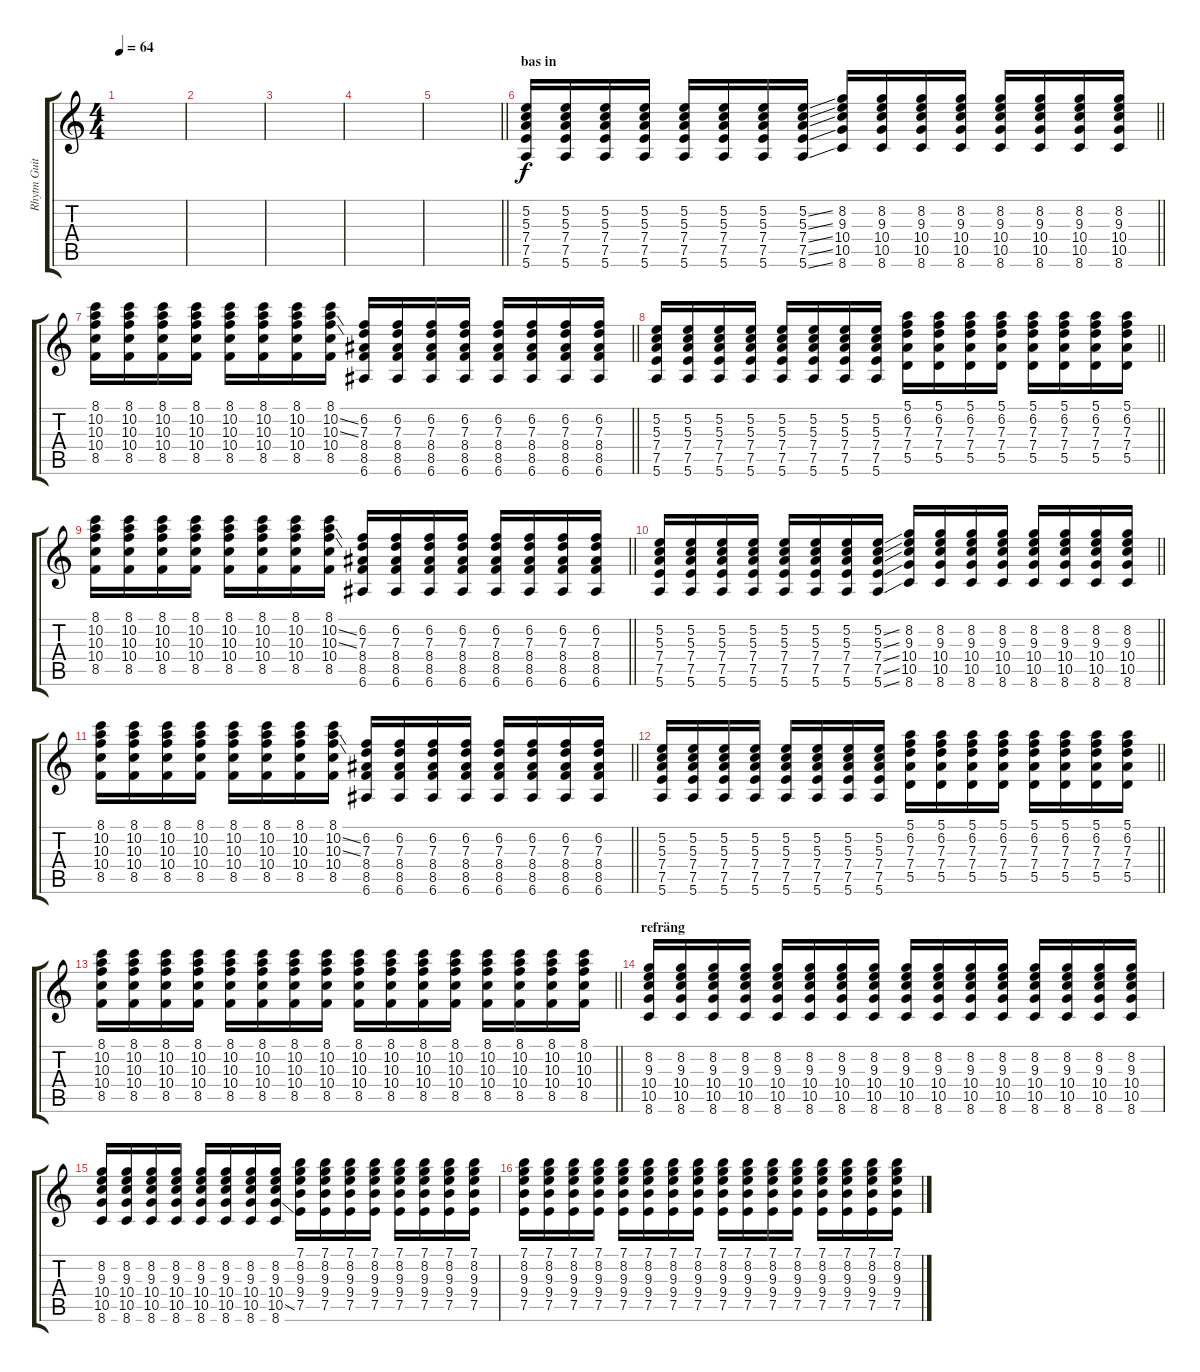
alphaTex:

\track ("Rhytm Guitar" "Rhytm Guit") {instrument distortionguitar}
\staff {score tabs}
\tuning (E4 B3 G3 D3 A2 E2) {hide}
\ts (4 4)
\tempo 64
\clef g2
\ks c
|
|
|
|
\barLineRight lightlight
|
\section ("" "bas in")
\barLineRight lightlight
(5.2 5.3 7.4 7.5 5.6).16{volume 7} (5.2 5.3 7.4 7.5 5.6).16 (5.2 5.3 7.4 7.5 5.6).16 (5.2 5.3 7.4 7.5 5.6).16 (5.2 5.3 7.4 7.5 5.6).16 (5.2 5.3 7.4 7.5 5.6).16 (5.2 5.3 7.4 7.5 5.6).16 (5.2{ss} 5.3{ss} 7.4{ss} 7.5{ss} 5.6{ss}).16 (8.2 9.3 10.4 10.5 8.6).16 (8.2 9.3 10.4 10.5 8.6).16 (8.2 9.3 10.4 10.5 8.6).16 (8.2 9.3 10.4 10.5 8.6).16 (8.2 9.3 10.4 10.5 8.6).16 (8.2 9.3 10.4 10.5 8.6).16 (8.2 9.3 10.4 10.5 8.6).16 (8.2 9.3 10.4 10.5 8.6).16 |
\barLineRight lightlight
(8.1 10.2 10.3 10.4 8.5).16 (8.1 10.2 10.3 10.4 8.5).16 (8.1 10.2 10.3 10.4 8.5).16 (8.1 10.2 10.3 10.4 8.5).16 (8.1 10.2 10.3 10.4 8.5).16 (8.1 10.2 10.3 10.4 8.5).16 (8.1 10.2 10.3 10.4 8.5).16 (8.1 10.2{ss} 10.3{ss} 10.4 8.5).16 (6.2 7.3 8.4 8.5 6.6).16 (6.2 7.3 8.4 8.5 6.6).16 (6.2 7.3 8.4 8.5 6.6).16 (6.2 7.3 8.4 8.5 6.6).16 (6.2 7.3 8.4 8.5 6.6).16 (6.2 7.3 8.4 8.5 6.6).16 (6.2 7.3 8.4 8.5 6.6).16 (6.2 7.3 8.4 8.5 6.6).16 |
\barLineRight lightlight
(5.2 5.3 7.4 7.5 5.6).16 (5.2 5.3 7.4 7.5 5.6).16 (5.2 5.3 7.4 7.5 5.6).16 (5.2 5.3 7.4 7.5 5.6).16 (5.2 5.3 7.4 7.5 5.6).16 (5.2 5.3 7.4 7.5 5.6).16 (5.2 5.3 7.4 7.5 5.6).16 (5.2 5.3 7.4 7.5 5.6).16 (5.1 6.2 7.3 7.4 5.5).16 (5.1 6.2 7.3 7.4 5.5).16 (5.1 6.2 7.3 7.4 5.5).16 (5.1 6.2 7.3 7.4 5.5).16 (5.1 6.2 7.3 7.4 5.5).16 (5.1 6.2 7.3 7.4 5.5).16 (5.1 6.2 7.3 7.4 5.5).16 (5.1 6.2 7.3 7.4 5.5).16 |
\barLineRight lightlight
(8.1 10.2 10.3 10.4 8.5).16 (8.1 10.2 10.3 10.4 8.5).16 (8.1 10.2 10.3 10.4 8.5).16 (8.1 10.2 10.3 10.4 8.5).16 (8.1 10.2 10.3 10.4 8.5).16 (8.1 10.2 10.3 10.4 8.5).16 (8.1 10.2 10.3 10.4 8.5).16 (8.1 10.2{ss} 10.3{ss} 10.4 8.5).16 (6.2 7.3 8.4 8.5 6.6).16 (6.2 7.3 8.4 8.5 6.6).16 (6.2 7.3 8.4 8.5 6.6).16 (6.2 7.3 8.4 8.5 6.6).16 (6.2 7.3 8.4 8.5 6.6).16 (6.2 7.3 8.4 8.5 6.6).16 (6.2 7.3 8.4 8.5 6.6).16 (6.2 7.3 8.4 8.5 6.6).16 |
\barLineRight lightlight
(5.2 5.3 7.4 7.5 5.6).16 (5.2 5.3 7.4 7.5 5.6).16 (5.2 5.3 7.4 7.5 5.6).16 (5.2 5.3 7.4 7.5 5.6).16 (5.2 5.3 7.4 7.5 5.6).16 (5.2 5.3 7.4 7.5 5.6).16 (5.2 5.3 7.4 7.5 5.6).16 (5.2{ss} 5.3{ss} 7.4{ss} 7.5{ss} 5.6{ss}).16 (8.2 9.3 10.4 10.5 8.6).16 (8.2 9.3 10.4 10.5 8.6).16 (8.2 9.3 10.4 10.5 8.6).16 (8.2 9.3 10.4 10.5 8.6).16 (8.2 9.3 10.4 10.5 8.6).16 (8.2 9.3 10.4 10.5 8.6).16 (8.2 9.3 10.4 10.5 8.6).16 (8.2 9.3 10.4 10.5 8.6).16 |
\barLineRight lightlight
(8.1 10.2 10.3 10.4 8.5).16 (8.1 10.2 10.3 10.4 8.5).16 (8.1 10.2 10.3 10.4 8.5).16 (8.1 10.2 10.3 10.4 8.5).16 (8.1 10.2 10.3 10.4 8.5).16 (8.1 10.2 10.3 10.4 8.5).16 (8.1 10.2 10.3 10.4 8.5).16 (8.1 10.2{ss} 10.3{ss} 10.4 8.5).16 (6.2 7.3 8.4 8.5 6.6).16 (6.2 7.3 8.4 8.5 6.6).16 (6.2 7.3 8.4 8.5 6.6).16 (6.2 7.3 8.4 8.5 6.6).16 (6.2 7.3 8.4 8.5 6.6).16 (6.2 7.3 8.4 8.5 6.6).16 (6.2 7.3 8.4 8.5 6.6).16 (6.2 7.3 8.4 8.5 6.6).16 |
\barLineRight lightlight
(5.2 5.3 7.4 7.5 5.6).16 (5.2 5.3 7.4 7.5 5.6).16 (5.2 5.3 7.4 7.5 5.6).16 (5.2 5.3 7.4 7.5 5.6).16 (5.2 5.3 7.4 7.5 5.6).16 (5.2 5.3 7.4 7.5 5.6).16 (5.2 5.3 7.4 7.5 5.6).16 (5.2 5.3 7.4 7.5 5.6).16 (5.1 6.2 7.3 7.4 5.5).16 (5.1 6.2 7.3 7.4 5.5).16 (5.1 6.2 7.3 7.4 5.5).16 (5.1 6.2 7.3 7.4 5.5).16 (5.1 6.2 7.3 7.4 5.5).16 (5.1 6.2 7.3 7.4 5.5).16 (5.1 6.2 7.3 7.4 5.5).16 (5.1 6.2 7.3 7.4 5.5).16 |
\barLineRight lightlight
(8.1 10.2 10.3 10.4 8.5).16 (8.1 10.2 10.3 10.4 8.5).16 (8.1 10.2 10.3 10.4 8.5).16 (8.1 10.2 10.3 10.4 8.5).16 (8.1 10.2 10.3 10.4 8.5).16 (8.1 10.2 10.3 10.4 8.5).16 (8.1 10.2 10.3 10.4 8.5).16 (8.1 10.2 10.3 10.4 8.5).16 (8.1 10.2 10.3 10.4 8.5).16 (8.1 10.2 10.3 10.4 8.5).16 (8.1 10.2 10.3 10.4 8.5).16 (8.1 10.2 10.3 10.4 8.5).16 (8.1 10.2 10.3 10.4 8.5).16 (8.1 10.2 10.3 10.4 8.5).16 (8.1 10.2 10.3 10.4 8.5).16 (8.1 10.2 10.3 10.4 8.5).16 |
\section ("" "refräng")
(8.2 9.3 10.4 10.5 8.6).16 (8.2 9.3 10.4 10.5 8.6).16 (8.2 9.3 10.4 10.5 8.6).16 (8.2 9.3 10.4 10.5 8.6).16 (8.2 9.3 10.4 10.5 8.6).16 (8.2 9.3 10.4 10.5 8.6).16 (8.2 9.3 10.4 10.5 8.6).16 (8.2 9.3 10.4 10.5 8.6).16 (8.2 9.3 10.4 10.5 8.6).16 (8.2 9.3 10.4 10.5 8.6).16 (8.2 9.3 10.4 10.5 8.6).16 (8.2 9.3 10.4 10.5 8.6).16 (8.2 9.3 10.4 10.5 8.6).16 (8.2 9.3 10.4 10.5 8.6).16 (8.2 9.3 10.4 10.5 8.6).16 (8.2 9.3 10.4 10.5 8.6).16 |
(8.2 9.3 10.4 10.5 8.6).16 (8.2 9.3 10.4 10.5 8.6).16 (8.2 9.3 10.4 10.5 8.6).16 (8.2 9.3 10.4 10.5 8.6).16 (8.2 9.3 10.4 10.5 8.6).16 (8.2 9.3 10.4 10.5 8.6).16 (8.2 9.3 10.4 10.5 8.6).16 (8.2 9.3 10.4 10.5{ss} 8.6).16 (7.1 8.2 9.3 9.4 7.5).16 (7.1 8.2 9.3 9.4 7.5).16 (7.1 8.2 9.3 9.4 7.5).16 (7.1 8.2 9.3 9.4 7.5).16 (7.1 8.2 9.3 9.4 7.5).16 (7.1 8.2 9.3 9.4 7.5).16 (7.1 8.2 9.3 9.4 7.5).16 (7.1 8.2 9.3 9.4 7.5).16 |
(7.1 8.2 9.3 9.4 7.5).16 (7.1 8.2 9.3 9.4 7.5).16 (7.1 8.2 9.3 9.4 7.5).16 (7.1 8.2 9.3 9.4 7.5).16 (7.1 8.2 9.3 9.4 7.5).16 (7.1 8.2 9.3 9.4 7.5).16 (7.1 8.2 9.3 9.4 7.5).16 (7.1 8.2 9.3 9.4 7.5).16 (7.1 8.2 9.3 9.4 7.5).16 (7.1 8.2 9.3 9.4 7.5).16 (7.1 8.2 9.3 9.4 7.5).16 (7.1 8.2 9.3 9.4 7.5).16 (7.1 8.2 9.3 9.4 7.5).16 (7.1 8.2 9.3 9.4 7.5).16 (7.1 8.2 9.3 9.4 7.5).16 (7.1 8.2 9.3 9.4 7.5).16
